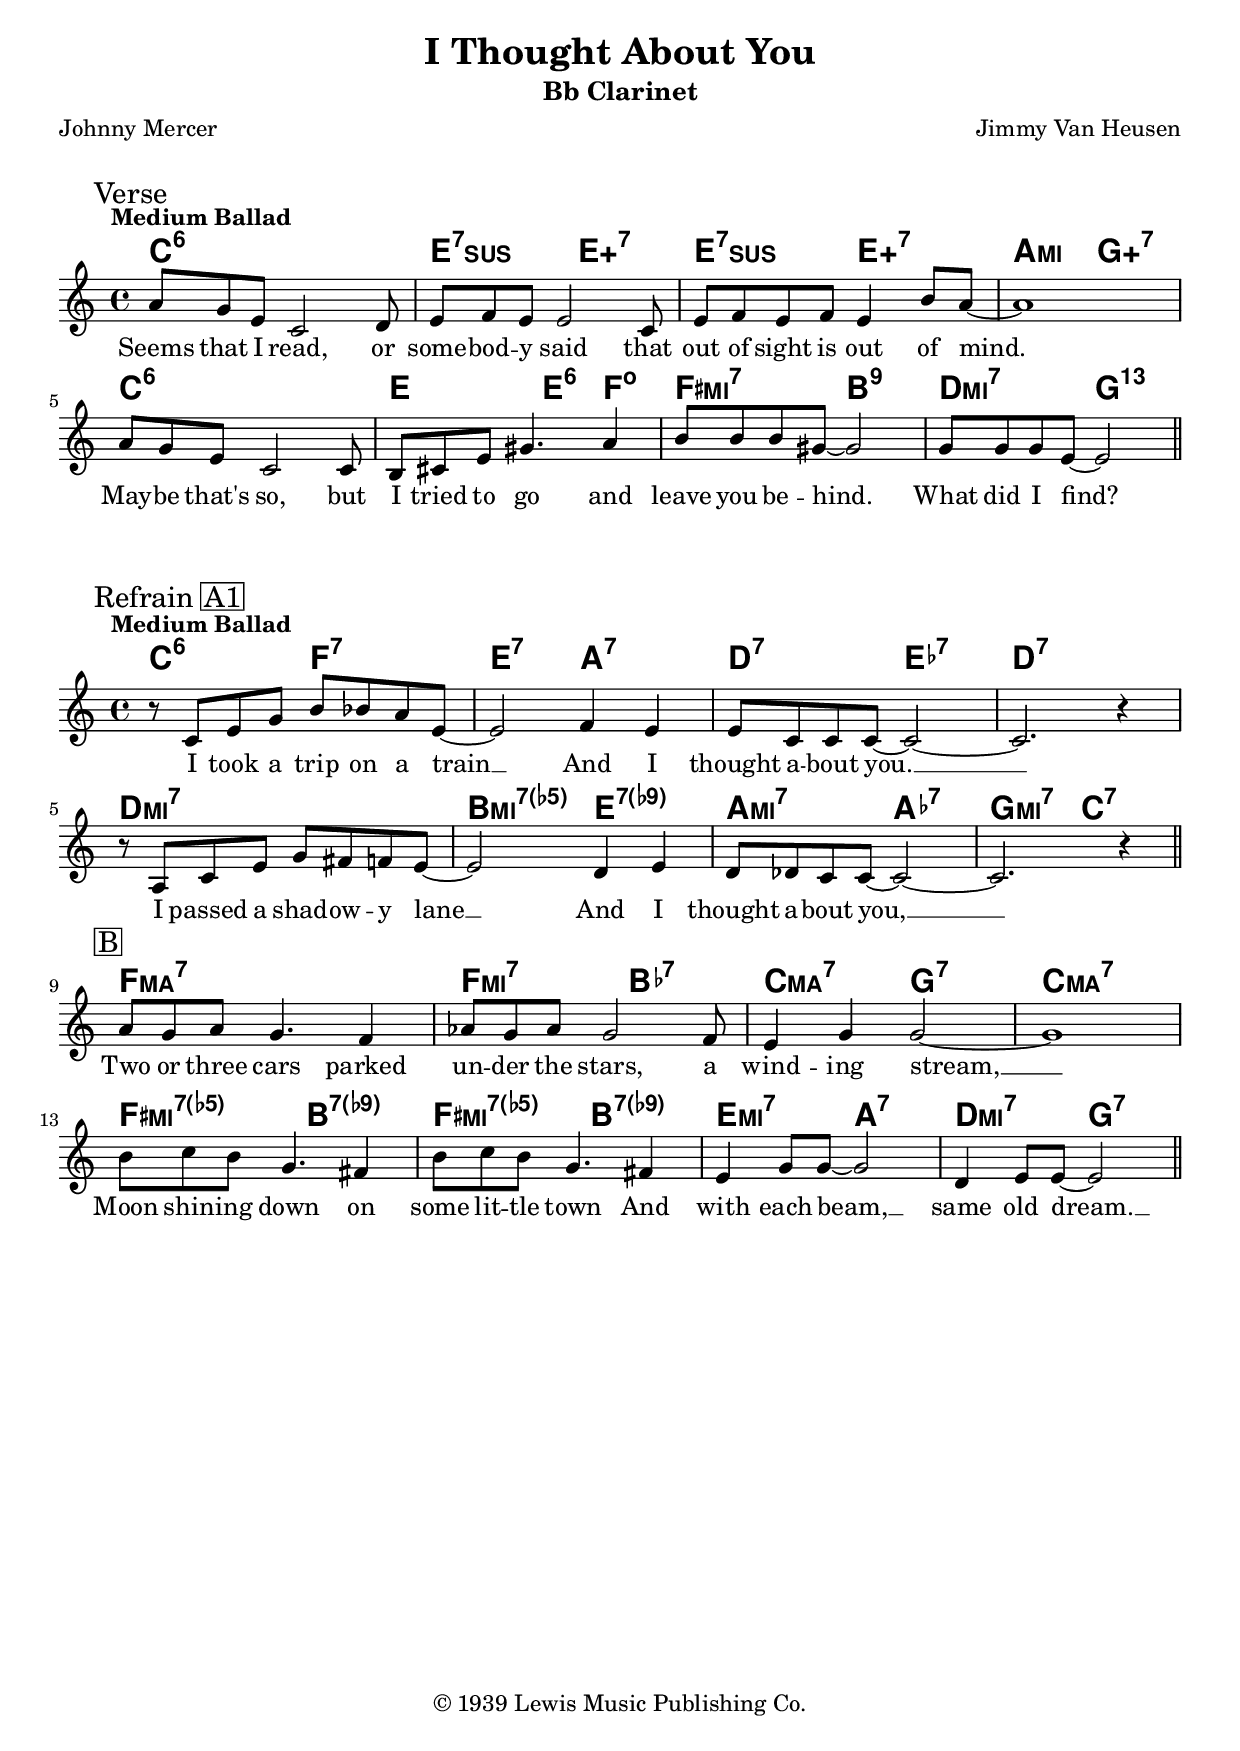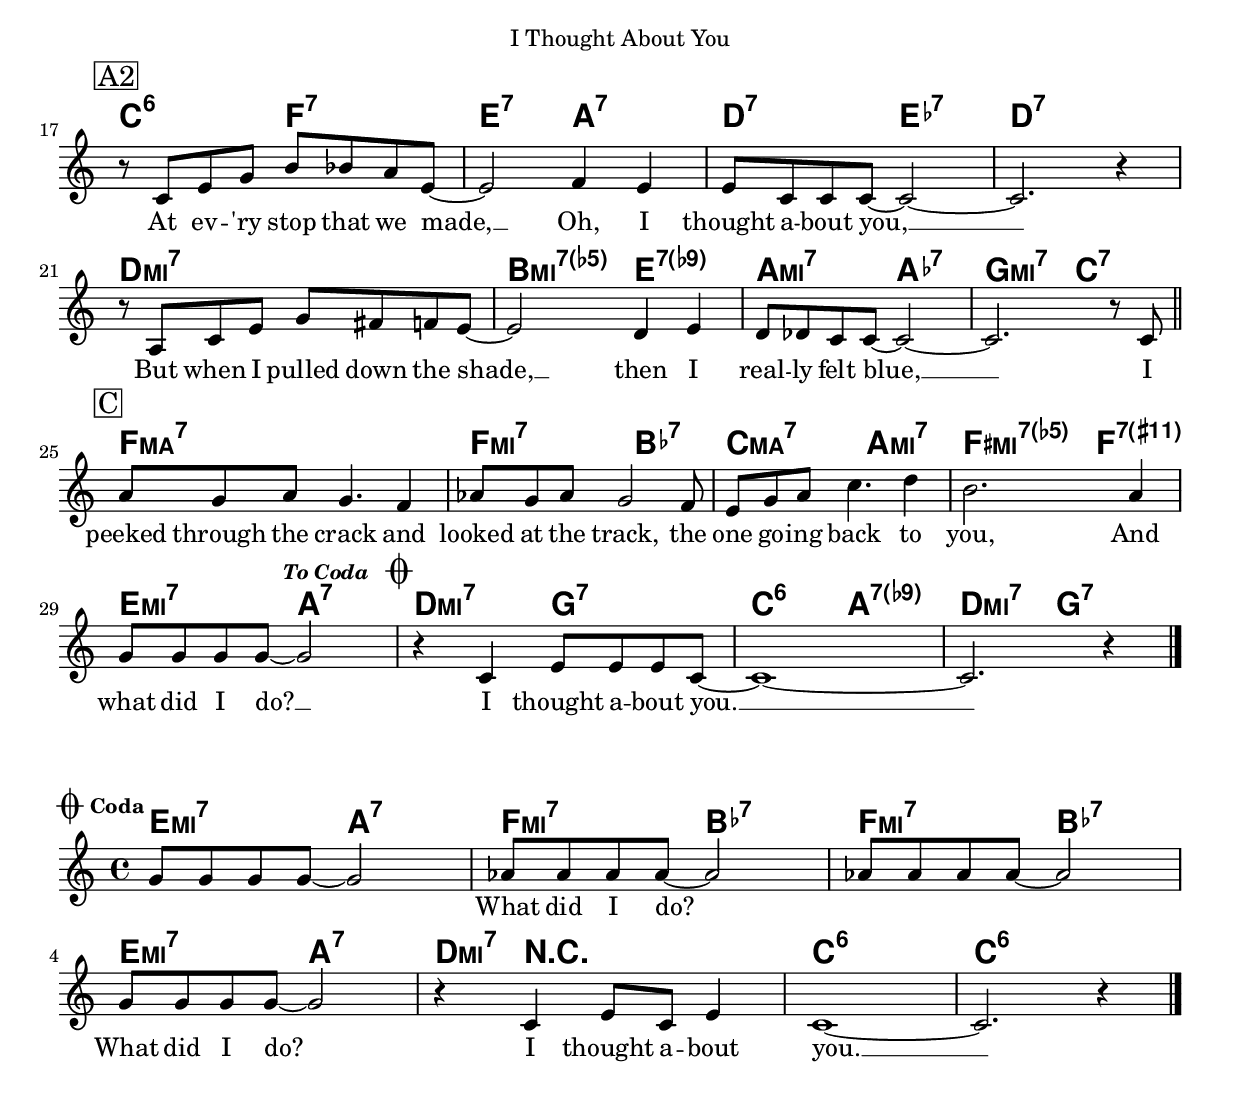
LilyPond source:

\version "2.24.0"

\include "english.ly"

instrument = "Bb Clarinet"
whatKey = c
whatClef = "treble"

showLyrics = ##f

%% -*- Mode: LilyPond -*-

\include "lead-sheets.ily"

\header {
  title = "I Thought About You"
  subtitle = \instrument
  poet = "Johnny Mercer"
  composer = "Jimmy Van Heusen"
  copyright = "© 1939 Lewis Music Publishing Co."
}

verseLyrics = \lyricmode {
  Seems that I read, or some -- bod -- y said
  that out of sight is out of mind.
  May -- be that's so, but I tried to go
  and leave you be -- hind. What did I find?
}

verseChords = \chordmode {
  f1:6 a2:sus7 a2:7.5+ a2:sus7 a2:7.5+
  d2:m c2:7.5+ f1:6
  a2 a4:6 bf4:dim7 b2:m7 e2:9 g2:m7 c2:13
}

verseKey = f

verseMelody = \relative g'' {
  \time 4/4
  \key \verseKey \major
  \clef \whatClef
  \tempo "Medium Ballad"

  \mark \markup{ "Verse" }
  
  d8 c8 a8 f2 g8 | a8 bf8 a8 a2 f8 |
  a8 bf8 a8 bf8 a4 e'8 d8~ | d1 |
  d8 c8 a8 f2 f8 | e8 fs8 a8 cs4. d4 |
  e8 e8 e8 cs8~ cs2 | c8 c8 c8 a8~ a2 |

  \bar "||"
}

refrainLyrics = \lyricmode {
I took a trip on a train __
And I thought a -- bout you. __
I passed a shad -- ow -- y lane __
And I thought a -- bout you, __
Two or three cars parked un -- der the stars,
a wind -- ing stream, __
Moon shin -- ing down on some lit -- tle town
And with each beam, __ same old dream. __
At ev -- 'ry stop that we made, __
Oh, I thought a -- bout you, __
But when I pulled down the shade, __
then I real -- ly felt blue, __
I peeked through the crack
and looked at the track,
the one go -- ing back to you,
And what did I do? __ I thought a -- bout you. __
}

refrainChords = \chordmode {
  f2:6 bf2:7 a2:7 d2:7 g2:7 af2:7 g1:7
  g1:m7 e2:m7.5- a2:7.9- d2:m7 df2:7 c2:m7 f2:7
  
  bf1:maj7 bf2:m7 ef2:7 f2:maj7 c2:7 f1:maj7
  b2:m7.5- e2:7.9- b2:m7.5- e2:7.9- a2:m7 d2:7 g2:m7 c2:7
 
  f2:6 bf2:7 a2:7 d2:7 g2:7 af2:7 g1:7
  g1:m7 e2:m7.5- a2:7.9- d2:m7 df2:7 c2:m7 f2:7
  
  bf1:maj7 bf2:m7 ef2:7 f2:maj7 d2:m7 b2:m7.5- bf2:7.11+
  a2:m7 d2:7 g2:m7 c2:7 f2:6
  %% \set chordNameFunction = #begin-parenthesis-ignatzek-chord-names
  d2:7.9-
  %% \unset chordNameFunction
  g2:m7
  %% \set chordNameFunction = #end-parenthesis-ignatzek-chord-names
  c2:7
  %% \unset chordNameFunction
  
}

refrainKey = f

refrainMelody = \relative f' {
  \time 4/4
  \key \refrainKey \major
  \clef \whatClef
  \tempo "Medium Ballad"

  \mark \markup{ "Refrain" \box "A1" }
  \set Score.currentBarNumber = #1
  
  r8 f8 a8 c8 e8 ef8 d8 a8~ | a2 bf4 a4 | a8 f8 f8 f8~ f2~ | f2. r4 |
  r8 d8 f8 a8 c8 b8 bf8 a8~ | a2 g4 a4 | g8 gf8 f8 f8~ f2~ | f2. r4 |

  \bar "||"
  \break

  \mark \markup{ \box "B" }
  
  d'8 c8 d8 c4. bf4 | df8 c8 df8 c2 bf8 | a4 c4 c2~ | c1 |
  e8 f8 e8 c4. b4 | e8 f8 e8 c4. b4 | a4 c8 c8~ c2 | g4 a8 a8~ a2 |
  
  \bar "||"
  \pageBreak

  \mark \markup{ \box "A2" }

  r8 f8 a8 c8 e8 ef8 d8 a8~ | a2 bf4 a4 | a8 f8 f8 f8~ f2~ | f2. r4 |
  r8 d8 f8 a8 c8 b8 bf8 a8~ | a2 g4 a4 | g8 gf8 f8 f8~ f2~ | f2. r8 f8 |

  \bar "||"
  \break

  \mark \markup{ \box "C" }

  d'8 c8 d8 c4. bf4 | df8 c8 df8 c2 bf8 | a8 c8 d8 f4. g4 | e2. d4 |
  c8 c8 c8 c8~ c2 \textToCoda | r4 f,4 a8 a8 a8 f8~ | f1~ | f2. r4 |

  \bar "|."
}

codaLyrics = \lyricmode {
  \skip 1 \skip 1 \skip 1 \skip 1
  What did I do?
  \skip 1 \skip 1 \skip 1 \skip 1
  What did I do?
  I thought a -- bout you. __
}

codaChords = \chordmode {
  a2:m7 d2:7 bf2:m7 ef2:7 bf2:m7 ef2:7 a2:m7 d2:7 g4:m7 r2. f1:6 f1:6
}

codaKey = f

codaMelody = \relative f'' {
  \time 4/4
  \key \codaKey \major
  \clef \whatClef

  \textCoda
  c8 c8 c8 c8~ c2 | df8 df8 df8 df8~ df2 | df8 df8 df8 df8~ df2 |
  \break
  c8 c8 c8 c8~ c2 | r4 f,4 a8 f8 a4 | f1~ | f2. r4 |

  \bar "|."
}

\include "paper.ily"

\markup {
  % Leave a gap after the header
  \vspace #1
}

\include "verse.ily"

\markup {
  % Leave a gap after the verse
  \vspace #2
}

\include "refrain.ily"

\markup {
  % Leave a gap before the coda
  \vspace #2
}

\include "coda.ily"

